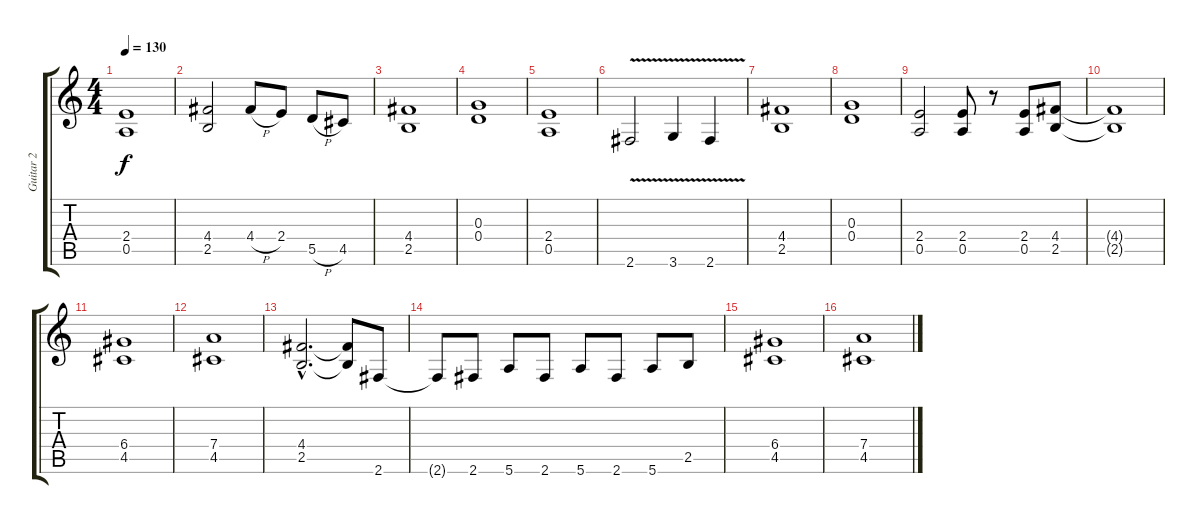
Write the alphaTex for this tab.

\track ("Guitar 2" "Guitar 2") {instrument distortionguitar}
\staff {score tabs}
\tuning (E4 B3 G3 D3 A2 E2) {hide}
\ts (4 4)
\tempo 130
\clef g2
\ks c
(2.4 0.5).1{dy f} |
(4.4 2.5).2 4.4{h}.8 2.4.8 5.5{h}.8 4.5.8 |
(4.4 2.5).1 |
(0.3 0.4).1 |
(2.4 0.5).1 |
2.6{v}.2 3.6{v}.4 2.6{v}.4 |
(4.4 2.5).1 |
(0.3 0.4).1 |
(2.4 0.5).2 (2.4 0.5).8 r.8 (2.4 0.5).8 (4.4 2.5).8 |
(4.4{t} 2.5{t}).1 |
(6.4 4.5).1 |
(7.4 4.5).1 |
(4.4{hac} 2.5{hac}).2{d} (4.4{t} 2.5{t}).8 2.6.8 |
2.6{t}.8 2.6.8 5.6.8 2.6.8 5.6.8 2.6.8 5.6.8 2.5.8 |
(6.4 4.5).1 |
(7.4 4.5).1
